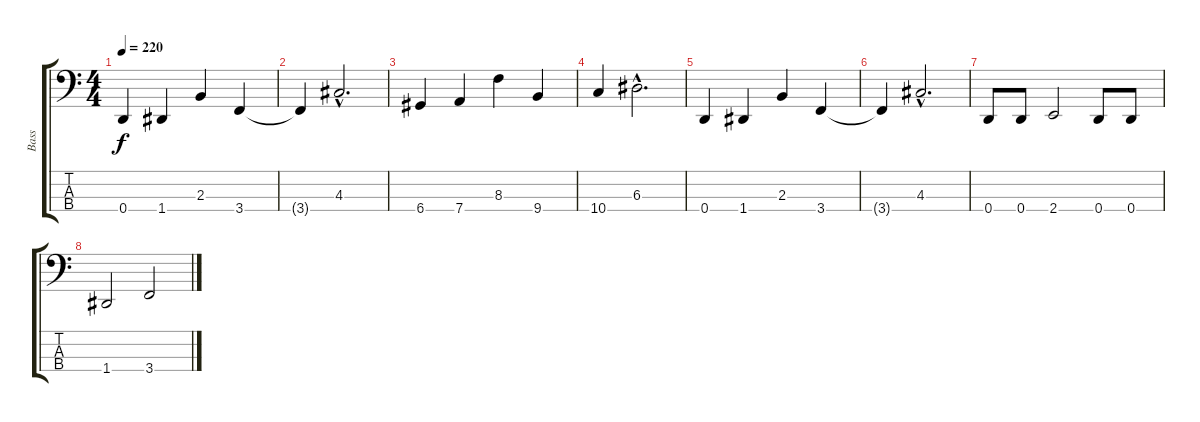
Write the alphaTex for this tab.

\track ("Bass" "Bass") {instrument electricbassfinger}
\staff {score tabs}
\tuning (G2 D2 A1 D1) {hide}
\ts (4 4)
\tempo 220
\clef f4
\ks c
0.4.4{dy f} 1.4.4 2.3.4 3.4.4 |
3.4{t}.4 4.3{hac}.2{d} |
6.4.4 7.4.4 8.3.4 9.4.4 |
10.4.4 6.3{hac}.2{d} |
0.4.4 1.4.4 2.3.4 3.4.4 |
3.4{t}.4 4.3{hac}.2{d} |
0.4.8 0.4.8 2.4.2 0.4.8 0.4.8 |
1.4.2 3.4.2
